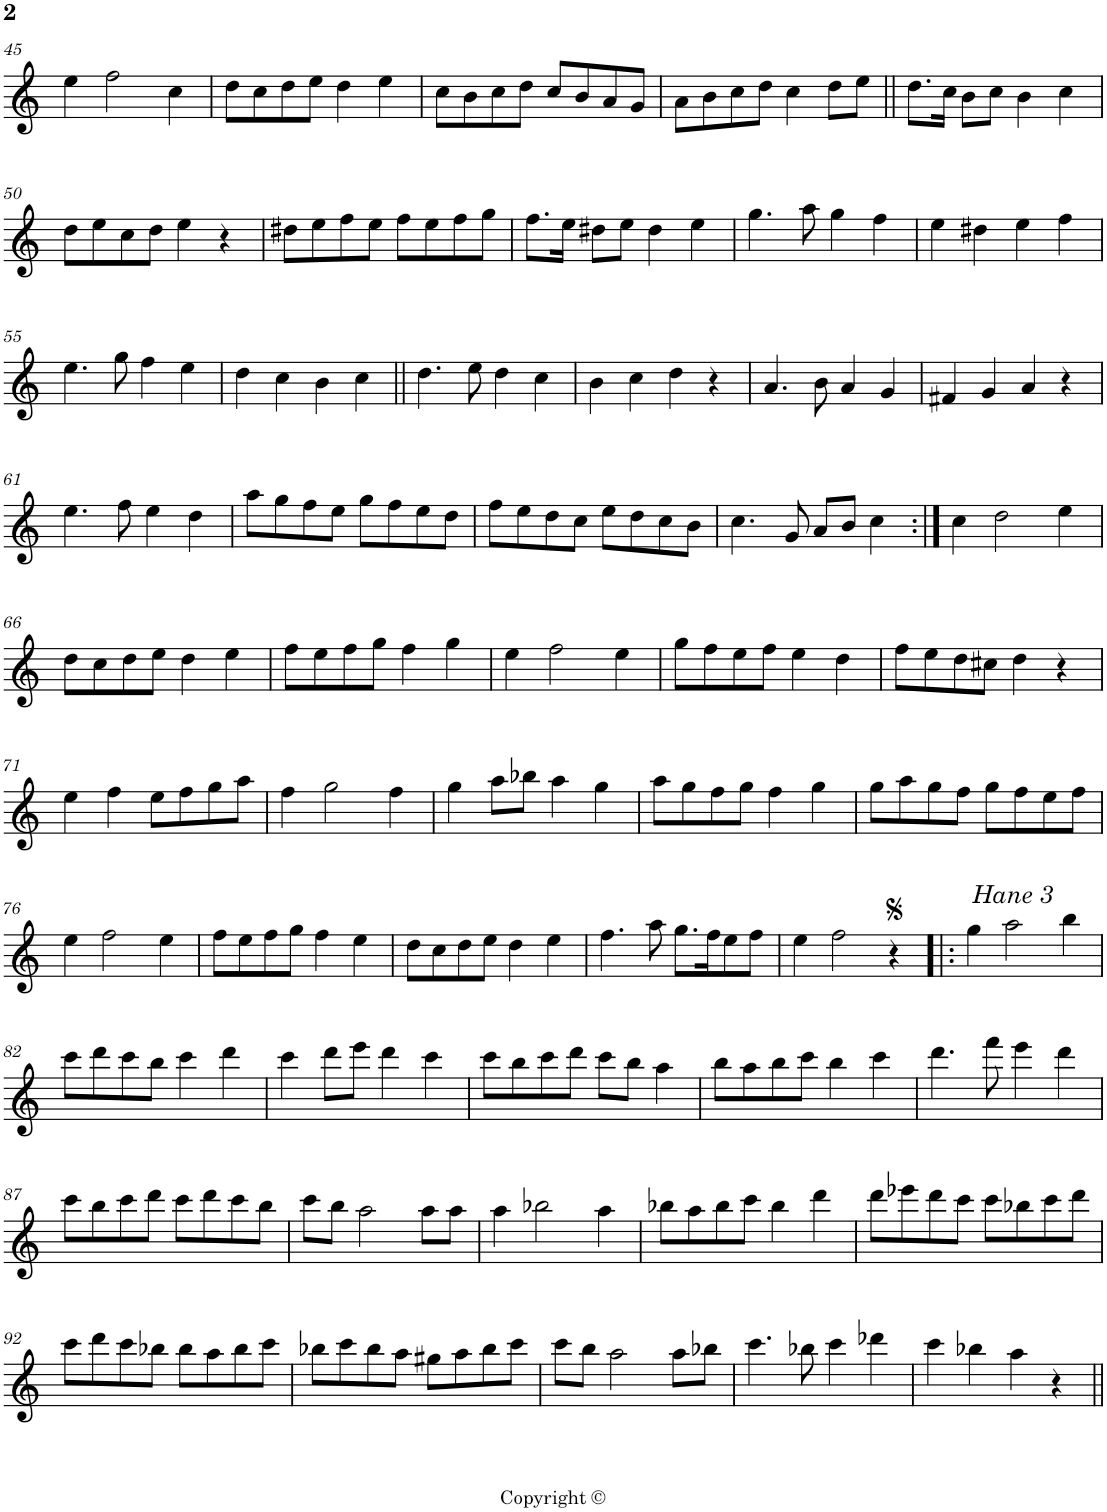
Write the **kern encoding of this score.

**kern
*part1
*staff1
*I"Piano
*I'Pno
!!LO:PB:g=z
*clefG2
*k[]
*M4/4
*met(c)
=45
4ee\
2ff\
4cc\
=46
8dd\L
8cc\
8dd\
8ee\J
4dd\
4ee\
=47
8cc\L
8b\
8cc\
8dd\J
8cc/L
8b/
8a/
8g/J
=48
8a\L
8b\
8cc\
8dd\J
4cc\
8dd\L
8ee\J
=49||
8.dd\L
16cc\Jk
8b\L
8cc\J
4b\
4cc\
!!LO:LB:g=z
=50
8dd\L
8ee\
8cc\
8dd\J
4ee\
4r
=51
8dd#X\L
8ee\
8ff\
8ee\J
8ff\L
8ee\
8ff\
8gg\J
=52
8.ff\L
16ee\Jk
8dd#X\L
8ee\J
4dd#\
4ee\
=53
4.gg\
8aa\
4gg\
4ff\
=54
4ee\
4dd#X\
4ee\
4ff\
!!LO:LB:g=z
=55
4.ee\
8gg\
4ff\
4ee\
=56
4dd\
4cc\
4b\
4cc\
=57||
4.dd\
8ee\
4dd\
4cc\
=58
4b\
4cc\
4dd\
4r
=59
4.a/
8b\
4a/
4g/
=60
4f#X/
4g/
4a/
4r
!!LO:LB:g=z
=61
4.ee\
8ff\
4ee\
4dd\
=62
8aa\L
8gg\
8ff\
8ee\J
8gg\L
8ff\
8ee\
8dd\J
=63
8ff\L
8ee\
8dd\
8cc\J
8ee\L
8dd\
8cc\
8b\J
=64
4.cc\
8g/
8a/L
8b/J
4cc\
=65:|!
4cc\
2dd\
4ee\
!!LO:LB:g=z
=66
8dd\L
8cc\
8dd\
8ee\J
4dd\
4ee\
=67
8ff\L
8ee\
8ff\
8gg\J
4ff\
4gg\
=68
4ee\
2ff\
4ee\
=69
8gg\L
8ff\
8ee\
8ff\J
4ee\
4dd\
=70
8ff\L
8ee\
8dd\
8cc#X\J
4dd\
4r
!!LO:LB:g=z
=71
4ee\
4ff\
8ee\L
8ff\
8gg\
8aa\J
=72
4ff\
2gg\
4ff\
=73
4gg\
8aa\L
8bb-X\J
4aa\
4gg\
=74
8aa\L
8gg\
8ff\
8gg\J
4ff\
4gg\
=75
8gg\L
8aa\
8gg\
8ff\J
8gg\L
8ff\
8ee\
8ff\J
!!LO:LB:g=z
=76
4ee\
2ff\
4ee\
=77
8ff\L
8ee\
8ff\
8gg\J
4ff\
4ee\
=78
8dd\L
8cc\
8dd\
8ee\J
4dd\
4ee\
=79
4.ff\
8aa\
8.gg\L
16ff\K
8ee\
8ff\J
=80
4ee\
2ff\
4r
=81!|:
!LO:TX:a:i:t=Hane 3
4gg\
2aa\
4bb\
!!LO:LB:g=z
=82
8ccc\L
8ddd\
8ccc\
8bb\J
4ccc\
4ddd\
=83
4ccc\
8ddd\L
8eee\J
4ddd\
4ccc\
=84
8ccc\L
8bb\
8ccc\
8ddd\J
8ccc\L
8bb\J
4aa\
=85
8bb\L
8aa\
8bb\
8ccc\J
4bb\
4ccc\
=86
4.ddd\
8fff\
4eee\
4ddd\
!!LO:LB:g=z
=87
8ccc\L
8bb\
8ccc\
8ddd\J
8ccc\L
8ddd\
8ccc\
8bb\J
=88
8ccc\L
8bb\J
2aa\
8aa\L
8aa\J
=89
4aa\
2bb-X\
4aa\
=90
8bb-X\L
8aa\
8bb-\
8ccc\J
4bb-\
4ddd\
=91
8ddd\L
8eee-X\
8ddd\
8ccc\J
8ccc\L
8bb-X\
8ccc\
8ddd\J
!!LO:LB:g=z
=92
8ccc\L
8ddd\
8ccc\
8bb-X\J
8bb-\L
8aa\
8bb-\
8ccc\J
=93
8bb-X\L
8ccc\
8bb-\
8aa\J
8gg#X\L
8aa\
8bb-\
8ccc\J
=94
8ccc\L
8bb\J
2aa\
8aa\L
8bb-X\J
=95
4.ccc\
8bb-X\
4ccc\
4ddd-X\
=96
4ccc\
4bb-X\
4aa\
4r
=||
*-
